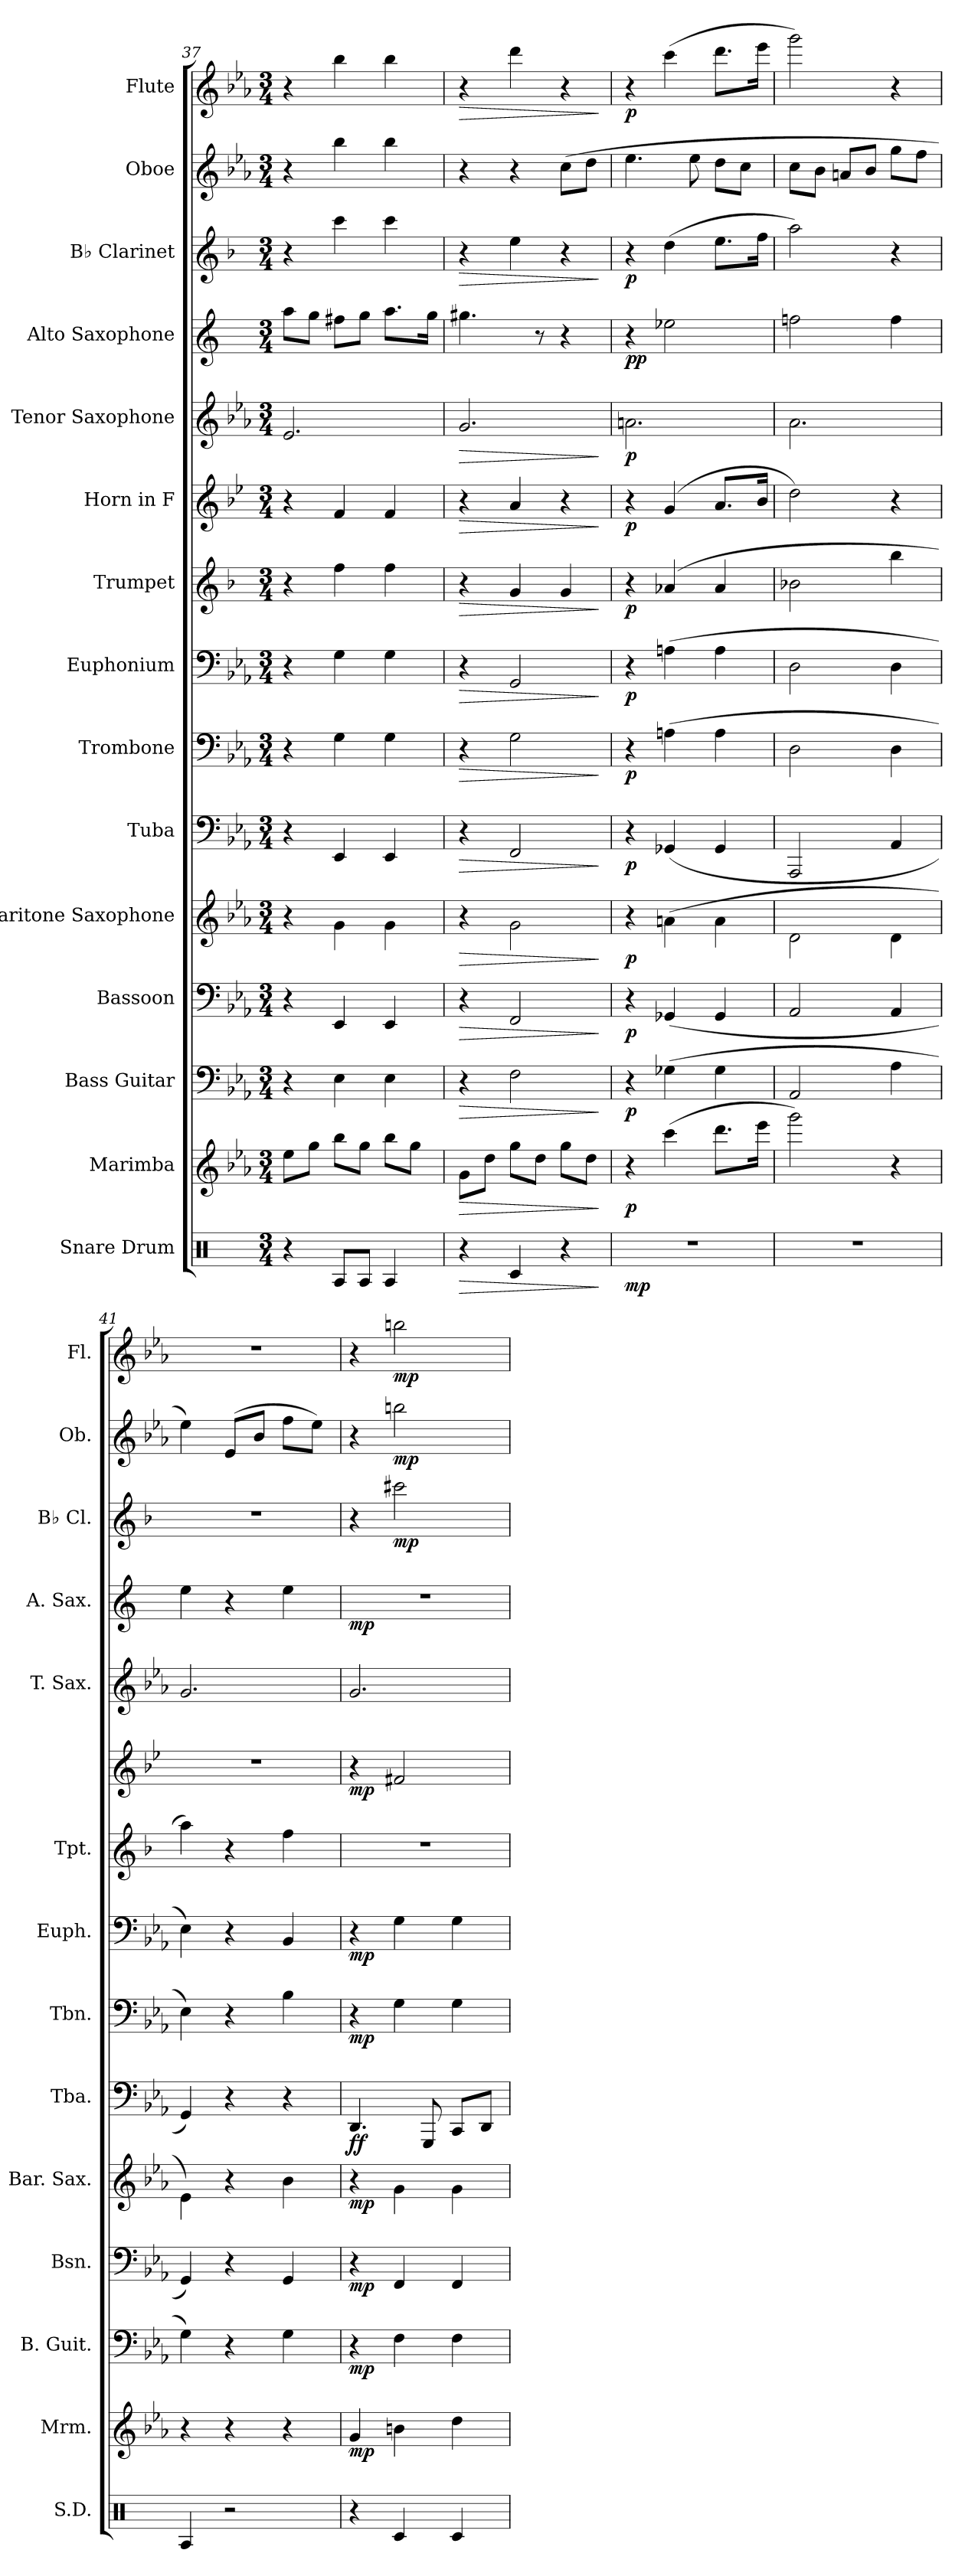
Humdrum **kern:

**kern	**dynam	**kern	**dynam	**kern	**dynam	**kern	**dynam	**kern	**dynam	**kern	**dynam	**kern	**dynam	**kern	**dynam	**kern	**dynam	**kern	**dynam	**kern	**dynam	**kern	**dynam	**kern	**dynam	**kern	**dynam	**kern	**dynam
*part15	*part15	*part14	*part14	*part13	*part13	*part12	*part12	*part11	*part11	*part10	*part10	*part9	*part9	*part8	*part8	*part7	*part7	*part6	*part6	*part5	*part5	*part4	*part4	*part3	*part3	*part2	*part2	*part1	*part1
*staff15	*staff15	*staff14	*staff14	*staff13	*staff13	*staff12	*staff12	*staff11	*staff11	*staff10	*staff10	*staff9	*staff9	*staff8	*staff8	*staff7	*staff7	*staff6	*staff6	*staff5	*staff5	*staff4	*staff4	*staff3	*staff3	*staff2	*staff2	*staff1	*staff1
*I"Snare Drum	*	*I"Marimba	*	*I"Bass Guitar	*	*I"Bassoon	*	*I"Baritone Saxophone	*	*I"Tuba	*	*I"Trombone	*	*I"Euphonium	*	*I"Trumpet	*	*I"Horn in F	*	*I"Tenor Saxophone	*	*I"Alto Saxophone	*	*I"B♭ Clarinet	*	*I"Oboe	*	*I"Flute	*
*I'S.D.	*	*I'Mrm.	*	*I'B. Guit.	*	*I'Bsn.	*	*I'Bar. Sax.	*	*I'Tba.	*	*I'Tbn.	*	*I'Euph.	*	*I'Tpt.	*	*	*	*I'T. Sax.	*	*I'A. Sax.	*	*I'B♭ Cl.	*	*I'Ob.	*	*I'Fl.	*
*clefX	*	*clefG2	*	*clefF4	*	*clefF4	*	*clefG2	*	*clefF4	*	*clefF4	*	*clefF4	*	*clefG2	*	*clefG2	*	*clefG2	*	*clefG2	*	*clefG2	*	*clefG2	*	*clefG2	*
*	*	*	*	*ITrd7c12	*	*	*	*ITrd12c21	*	*	*	*	*	*	*	*ITrd1c2	*	*ITrd4c7	*	*ITrd8c14	*	*ITrd5c9	*	*ITrd1c2	*	*	*	*	*
*k[]	*	*k[b-e-a-]	*	*k[b-e-a-]	*	*k[b-e-a-]	*	*k[b-e-a-]	*	*k[b-e-a-]	*	*k[b-e-a-]	*	*k[b-e-a-]	*	*k[b-e-a-]	*	*k[b-e-a-]	*	*k[b-e-a-]	*	*k[b-e-a-]	*	*k[b-e-a-]	*	*k[b-e-a-]	*	*k[b-e-a-]	*
*M3/4	*	*M3/4	*	*M3/4	*	*M3/4	*	*M3/4	*	*M3/4	*	*M3/4	*	*M3/4	*	*M3/4	*	*M3/4	*	*M3/4	*	*M3/4	*	*M3/4	*	*M3/4	*	*M3/4	*
=37	=37	=37	=37	=37	=37	=37	=37	=37	=37	=37	=37	=37	=37	=37	=37	=37	=37	=37	=37	=37	=37	=37	=37	=37	=37	=37	=37	=37	=37
4r	.	8ee-\L	.	4r	.	4r	.	4r	.	4r	.	4r	.	4r	.	4r	.	4r	.	2.E-/	.	8cc\L	.	4r	.	4r	.	4r	.
.	.	8gg\J	.	.	.	.	.	.	.	.	.	.	.	.	.	.	.	.	.	.	.	8b-\J	.	.	.	.	.	.	.
8RA/L	.	8bb-\L	.	4EE-\	.	4EE-/	.	4G\	.	4EE-/	.	4G\	.	4G\	.	4ee-\	.	4B-/	.	.	.	8an\L	.	4bb-\	.	4bb-\	.	4bb-\	.
8RA/J	.	8gg\J	.	.	.	.	.	.	.	.	.	.	.	.	.	.	.	.	.	.	.	8b-\J	.	.	.	.	.	.	.
4RA/	.	8bb-\L	.	4EE-\	.	4EE-/	.	4G\	.	4EE-/	.	4G\	.	4G\	.	4ee-\	.	4B-/	.	.	.	8.cc\L	.	4bb-\	.	4bb-\	.	4bb-\	.
.	.	8gg\J	.	.	.	.	.	.	.	.	.	.	.	.	.	.	.	.	.	.	.	.	.	.	.	.	.	.	.
.	.	.	.	.	.	.	.	.	.	.	.	.	.	.	.	.	.	.	.	.	.	16b-\Jk	.	.	.	.	.	.	.
=38	=38	=38	=38	=38	=38	=38	=38	=38	=38	=38	=38	=38	=38	=38	=38	=38	=38	=38	=38	=38	=38	=38	=38	=38	=38	=38	=38	=38	=38
!	!LO:HP:b	!	!LO:HP:b	!	!LO:HP:b	!	!LO:HP:b	!	!LO:HP:b	!	!LO:HP:b	!	!LO:HP:b	!	!LO:HP:b	!	!LO:HP:b	!	!LO:HP:b	!	!LO:HP:b	!	!	!	!LO:HP:b	!	!	!	!LO:HP:b
4r	>	8g\L	>	4r	>	4r	>	4r	>	4r	>	4r	>	4r	>	4r	>	4r	>	2.G/	>	4.bn\	.	4r	>	4r	.	4r	>
.	.	8dd\J	.	.	.	.	.	.	.	.	.	.	.	.	.	.	.	.	.	.	.	.	.	.	.	.	.	.	.
4Rc/	.	8gg\L	.	2FF\	.	2FF/	.	2G\	.	2FF/	.	2G\	.	2GG/	.	4f/	.	4d/	.	.	.	.	.	4dd\	.	4r	.	4ddd\	.
.	.	8dd\J	.	.	.	.	.	.	.	.	.	.	.	.	.	.	.	.	.	.	.	8r	.	.	.	.	.	.	.
!	!	!	!	!	!	!	!	!	!	!	!	!	!	!	!	!	!	!	!	!	!	!	!	!	!	!	!LO:DY:b	!	!
4r	.	8gg\L	.	.	.	.	.	.	.	.	.	.	.	.	.	4f/	.	4r	.	.	.	4r	.	4r	.	(>8cc\L	other-dynamics	4r	.
.	.	8dd\J	.	.	.	.	.	.	.	.	.	.	.	.	.	.	.	.	.	.	.	.	.	.	.	8dd\J	.	.	.
.	]	.	]	.	]	.	]	.	]	.	]	.	]	.	]	.	]	.	]	.	]	.	.	.	]	.	.	.	]
=39	=39	=39	=39	=39	=39	=39	=39	=39	=39	=39	=39	=39	=39	=39	=39	=39	=39	=39	=39	=39	=39	=39	=39	=39	=39	=39	=39	=39	=39
!	!LO:DY:b	!	!LO:DY:b	!	!LO:DY:b	!	!LO:DY:b	!	!LO:DY:b	!	!LO:DY:b	!	!LO:DY:b	!	!LO:DY:b	!	!LO:DY:b	!	!LO:DY:b	!	!LO:DY:b	!	!LO:DY:b	!	!	!	!	!	!
!	!	!	!	!	!	!	!	!	!	!	!	!	!	!	!	!	!	!	!	!	!	!	!LO:DY:n=1:b	!	!LO:DY:b	!	!	!	!LO:DY:b
2.r	mp	4r	p	4r	p	4r	p	4r	p	4r	p	4r	p	4r	p	4r	p	4r	p	2.An\	p	4r	p p	4r	p	4.ee-\	.	4r	p
.	.	(>4ccc\	.	(>4GG-X\	.	(>4GG-X/	.	(>4An\	.	(>4GG-X/	.	(>4An\	.	(>4An\	.	(>4g-X/	.	(<4c/	.	.	.	2g-X\	.	(>4cc\	.	.	.	(>4ccc\	.
.	.	.	.	.	.	.	.	.	.	.	.	.	.	.	.	.	.	.	.	.	.	.	.	.	.	8ee-\	.	.	.
.	.	8.ddd\L	.	4GG-\	.	4GG-/	.	4A\	.	4GG-/	.	4A\	.	4A\	.	4g-/	.	8.d/L	.	.	.	.	.	8.dd\L	.	8dd\L	.	8.ddd\L	.
.	.	.	.	.	.	.	.	.	.	.	.	.	.	.	.	.	.	.	.	.	.	.	.	.	.	8cc\J	.	.	.
.	.	16eee-\Jk	.	.	.	.	.	.	.	.	.	.	.	.	.	.	.	16e-/Jk	.	.	.	.	.	16ee-\Jk	.	.	.	16eee-\Jk	.
=40	=40	=40	=40	=40	=40	=40	=40	=40	=40	=40	=40	=40	=40	=40	=40	=40	=40	=40	=40	=40	=40	=40	=40	=40	=40	=40	=40	=40	=40
2.r	.	2ggg\)	.	2AAA-/	.	2AA-/	.	2D\	.	2AAA-/	.	2D\	.	2D\	.	2a-X\	.	2g\)	.	2.A-\	.	2a-X\	.	2gg\)	.	8cc\L	.	2ggg\)	.
.	.	.	.	.	.	.	.	.	.	.	.	.	.	.	.	.	.	.	.	.	.	.	.	.	.	8b-\J	.	.	.
.	.	.	.	.	.	.	.	.	.	.	.	.	.	.	.	.	.	.	.	.	.	.	.	.	.	8an/L	.	.	.
.	.	.	.	.	.	.	.	.	.	.	.	.	.	.	.	.	.	.	.	.	.	.	.	.	.	8b-/J	.	.	.
.	.	4r	.	4AA-\	.	4AA-/	.	4D\	.	4AA-/	.	4D\	.	4D\	.	4aa-\	.	4r	.	.	.	4a-\	.	4r	.	8gg\L	.	4r	.
.	.	.	.	.	.	.	.	.	.	.	.	.	.	.	.	.	.	.	.	.	.	.	.	.	.	8ff\J	.	.	.
!!LO:PB:g=z
=41	=41	=41	=41	=41	=41	=41	=41	=41	=41	=41	=41	=41	=41	=41	=41	=41	=41	=41	=41	=41	=41	=41	=41	=41	=41	=41	=41	=41	=41
4RA/	.	4r	.	4GG\)	.	4GG/)	.	4E-\)	.	4GG/)	.	4E-\)	.	4E-\)	.	4gg\)	.	2.r	.	2.G/	.	4g\	.	2.r	.	4ee-\)	.	2.r	.
2r	.	4r	.	4r	.	4r	.	4r	.	4r	.	4r	.	4r	.	4r	.	.	.	.	.	4r	.	.	.	(>8e-/L	.	.	.
.	.	.	.	.	.	.	.	.	.	.	.	.	.	.	.	.	.	.	.	.	.	.	.	.	.	8b-/J	.	.	.
.	.	4r	.	4GG\	.	4GG/	.	4B-\	.	4r	.	4B-\	.	4BB-/	.	4ee-\	.	.	.	.	.	4g\	.	.	.	8ff\L	.	.	.
.	.	.	.	.	.	.	.	.	.	.	.	.	.	.	.	.	.	.	.	.	.	.	.	.	.	8ee-\J)	.	.	.
=42	=42	=42	=42	=42	=42	=42	=42	=42	=42	=42	=42	=42	=42	=42	=42	=42	=42	=42	=42	=42	=42	=42	=42	=42	=42	=42	=42	=42	=42
!	!	!	!LO:DY:b	!	!LO:DY:b	!	!LO:DY:b	!	!LO:DY:b	!	!LO:DY:b	!	!LO:DY:b	!	!LO:DY:b	!	!	!	!LO:DY:b	!	!	!	!LO:DY:b	!	!	!	!	!	!
4r	.	4g/	mp	4r	mp	4r	mp	4r	mp	4.DD/	ff	4r	mp	4r	mp	2.r	.	4r	mp	2.G/	.	2.r	mp	4r	.	4r	.	4r	.
!	!	!	!	!	!	!	!	!	!	!	!	!	!	!	!	!	!	!	!	!	!	!	!	!	!LO:DY:b	!	!LO:DY:b	!	!LO:DY:b
4Rc/	.	4bn\	.	4FF\	.	4FF/	.	4G\	.	.	.	4G\	.	4G\	.	.	.	2Bn/	.	.	.	.	.	2bbn\	mp	2bbn\	mp	2bbn\	mp
.	.	.	.	.	.	.	.	.	.	8GGG/	.	.	.	.	.	.	.	.	.	.	.	.	.	.	.	.	.	.	.
4Rc/	.	4dd\	.	4FF\	.	4FF/	.	4G\	.	8CC/L	.	4G\	.	4G\	.	.	.	.	.	.	.	.	.	.	.	.	.	.	.
.	.	.	.	.	.	.	.	.	.	8DD/J	.	.	.	.	.	.	.	.	.	.	.	.	.	.	.	.	.	.	.
=	=	=	=	=	=	=	=	=	=	=	=	=	=	=	=	=	=	=	=	=	=	=	=	=	=	=	=	=	=
*-	*-	*-	*-	*-	*-	*-	*-	*-	*-	*-	*-	*-	*-	*-	*-	*-	*-	*-	*-	*-	*-	*-	*-	*-	*-	*-	*-	*-	*-
